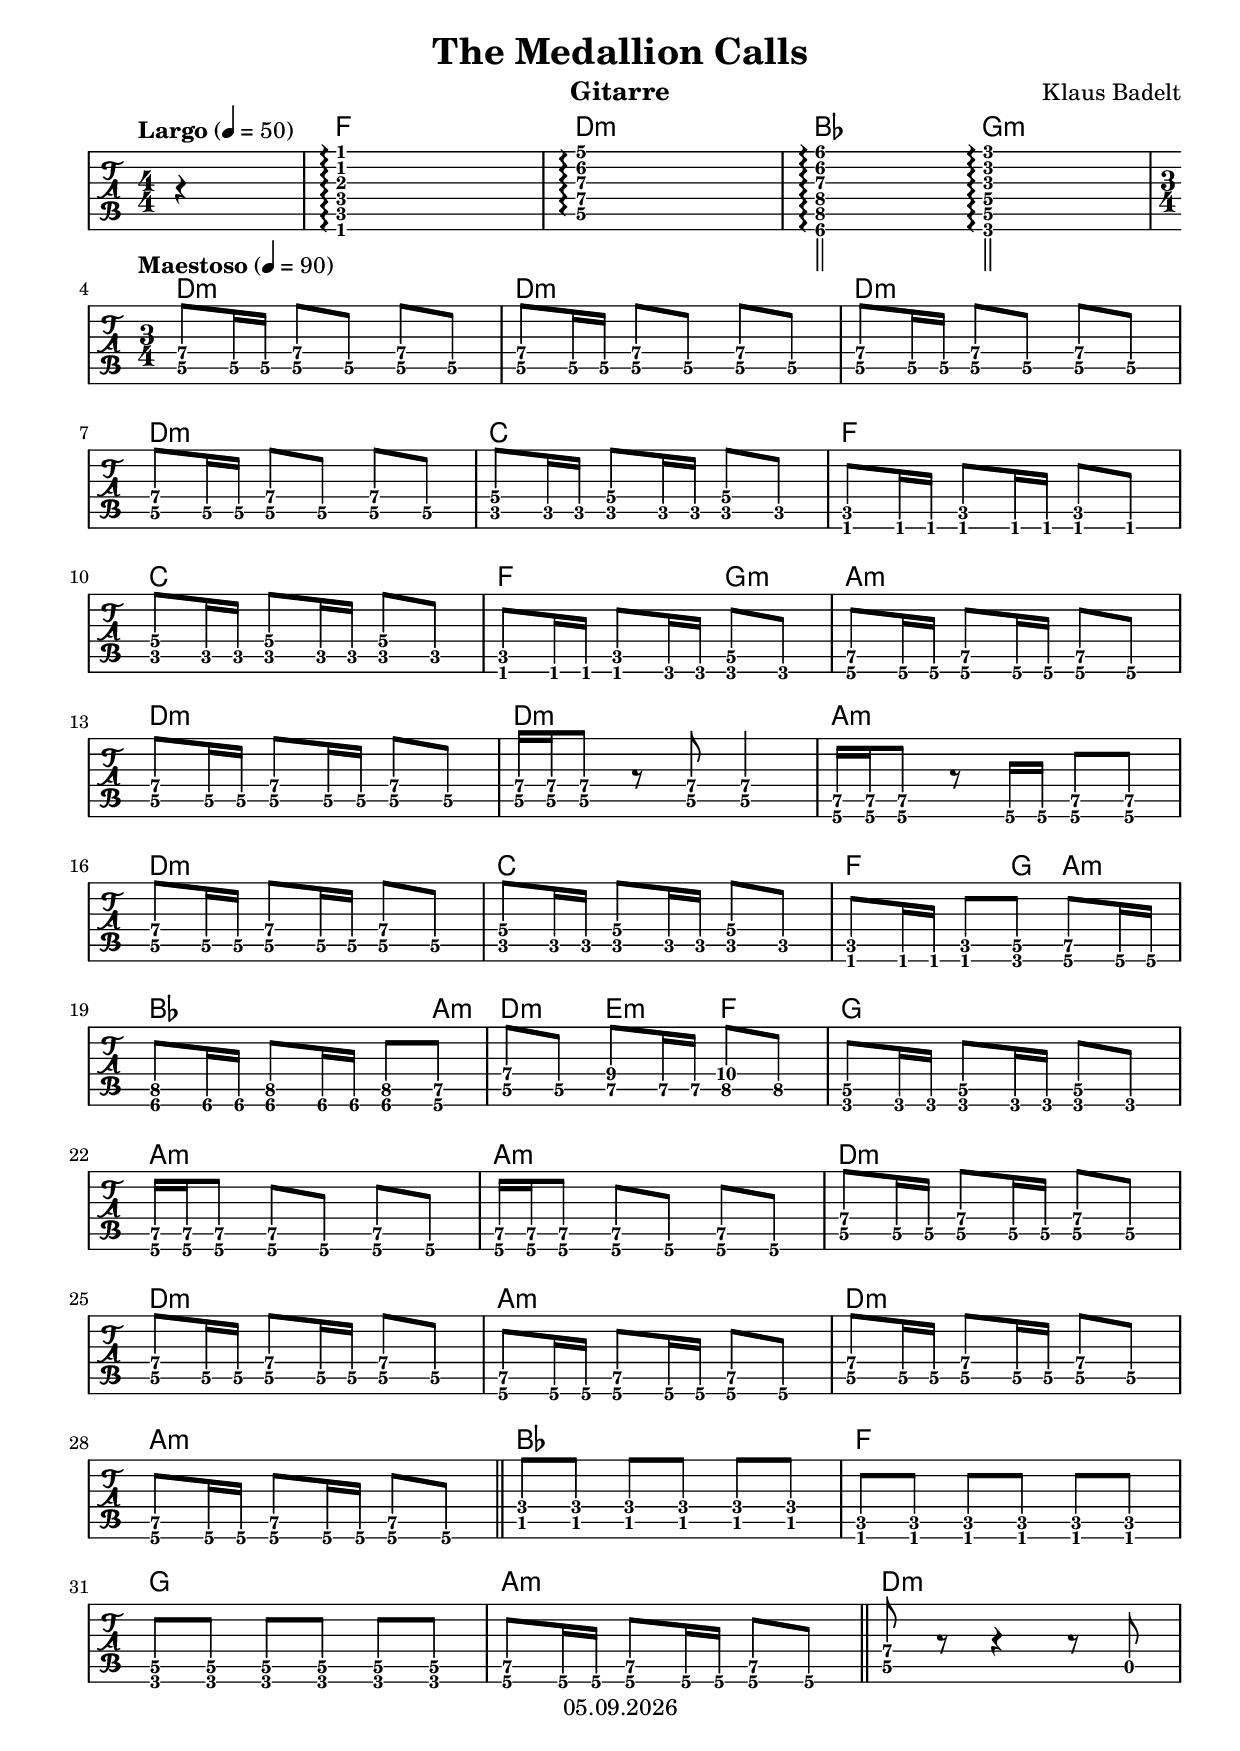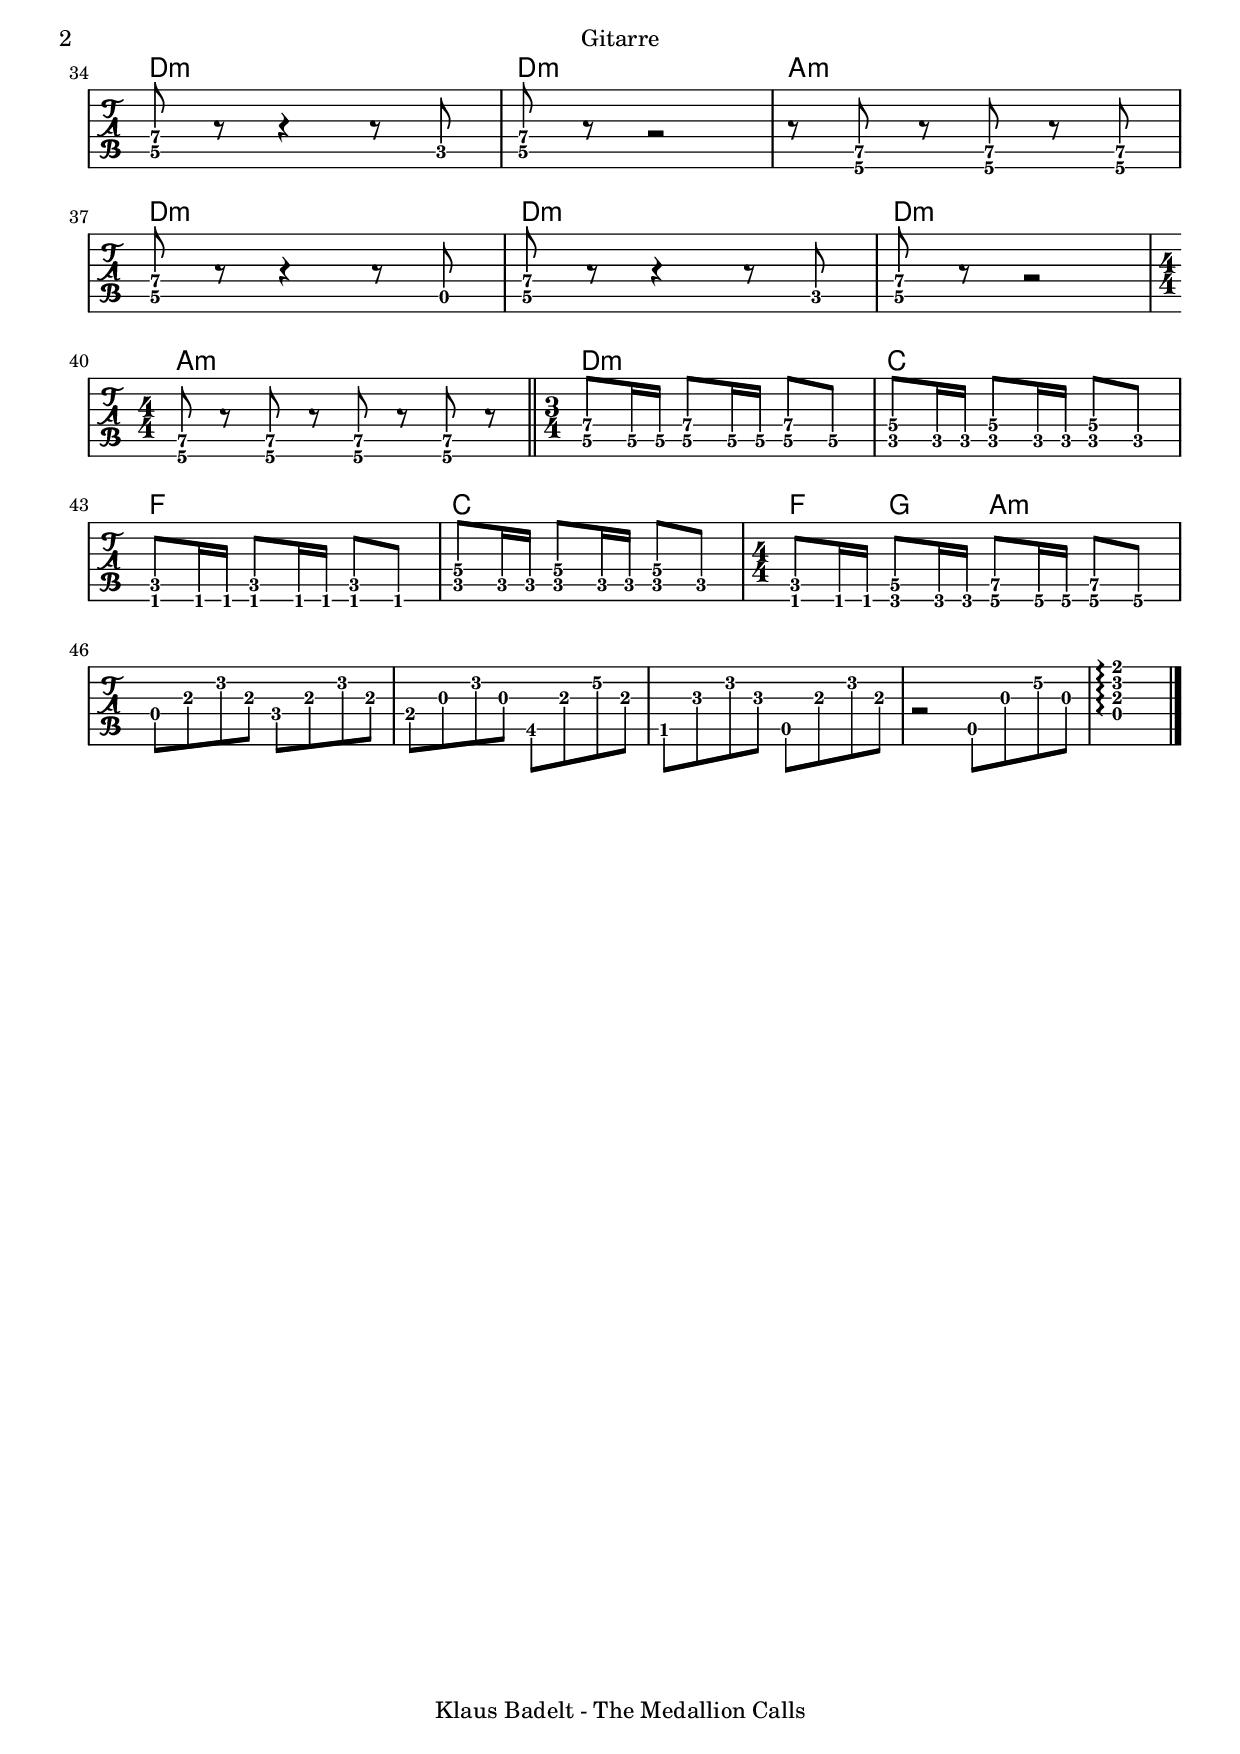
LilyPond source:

\version "2.18.2"

\include "../globals.ily"
\version "2.18.2"

\include "../globals.ily"

guitarChords = {
  \chords {
   \time 4/4
    s4 | f1 | d1:m | bes2 g:m |
    \time 3/4
    d2.:m | d:m | d:m | d:m |
    c | f | c | f2 g4:m | a2.:m | d:m |
    d:m | a:m | d:m | c | f4. g8 a4:m |
    bes2~ s8 a8:m | d4:m e:m f |
    g2. | a:m | a:m | d:m | d:m | a:m | d:m | a:m |
    bes | f | g | a:m | d:m | d:m | d:m | a:m | d:m | d:m | d:m | 
    \time 4/4 
    a1:m |
    \time 3/4
    d2.:m | c | f | c
    \time 4/4
    f4 g a2:m |
  }
}

guitar = {
  \globalSettings
  \clef tab
  {
    r4 |
    <f,\6 c\5 f\4 a\3 c'\2 f'\1>1 \arpeggio  |
    <d\5 a\4 d'\3 f'\2 a'\1>1 \arpeggio |
    <ais,\6 f\5 ais\4 d'\3 f'\2 ais'\1>2 \arpeggio 
    <g,\6 d\5 g\4 ais\3 d'\2 g'\1> \arpeggio |
    \break
  
    \time 3/4
    \tempo Maestoso 4=90
    <d a\4>8 d16\5 d\5 <d a\4>8[ d\5] <d a\4>8[ d8\5] |    
    <d a\4>8 d16\5 d\5 <d a\4>8[ d\5] <d a\4>8[ d8\5] |
    <d a\4>8 d16\5 d\5 <d a\4>8[ d\5] <d a\4>8[ d8\5] |
    \break
    <d a\4>8 d16\5 d\5 <d a\4>8[ d\5] <d a\4>8[ d8\5] |
    <c g\4>8 c16 c <c g\4>8 c16 c <c g\4>8 c |
    <f, c>8 f,16 f, <f, c>8 f,16 f, <f, c>8 f, |
    \break
    <c g\4>8 c16 c <c g\4>8 c16 c <c g\4>8 c |
    <f, c>8 f,16 f, <f, c>8 g,16 g, <g, d\5>8 g, |
    <a, e\5>8 a,16\6 a,\6 <a, e\5>8 a,16\6 a,\6 <a, e\5>8 a,\6 |
    \break
    <d a\4>8 d16\5 d\5 <d a\4>8 d16\5 d\5 <d a\4>8 d\5 |
    <d a\4>16 <d a\4> <d a\4>8 r <d a\4> <d a\4>4 |
    <a, e\5>16 <a, e\5> <a, e\5>8 r a,16\6 a,\6 <a, e\5>8 <a, e\5> |
    \break
    <d a\4>8 d16\5 d\5 <d a\4>8 d16\5 d\5 <d a\4>8 d\5 |
    <c g\4>8 c16 c <c g\4>8 c16 c <c g\4>8 c |
    <f, c>8 f,16 f, <f, c>8[ <g, d\5>] <a, e\5>[ a,16\6 a,\6] |
    \break
    <bes, f\5>8 bes,16\6 bes,\6 <bes, f\5>8 bes,16\6 bes,\6 <bes, f\5>8 <a, e\5> |
    <d a\4>8 d8\5 <e b\4>8 e16\5 e\5 <f\5 c'\4>8 f\5 |
    <g, d\5>8 g,16\6 g, <g, d\5>8 g,16\6 g, <g, d\5>8 g,\6 |
    \break  
    <a, e\5>16 <a, e\5> <a, e\5>8 <a, e\5> a,\6 <a, e\5>[ a,\6] |
    <a, e\5>16 <a, e\5> <a, e\5>8 <a, e\5> a,\6 <a, e\5>[ a,\6] |
    <d a\4>8 d16\5 d\5 <d a\4>8 d16\5 d\5 <d a\4>8 d\5 |
    \break
    <d a\4>8 d16\5 d\5 <d a\4>8 d16\5 d\5 <d a\4>8 d\5 |
    <a, e\5>8 a,16\6 a,\6 <a, e\5>8 a,16\6 a,\6 <a, e\5>8 a,\6 | 
    <d a\4>8 d16\5 d\5 <d a\4>8 d16\5 d\5 <d a\4>8 d\5 |
    \break
    <a, e\5>8 a,16\6 a,\6 <a, e\5>8 a,16\6 a,\6 <a, e\5>8 a,\6 | \bar "||"
    <bes, f>8 <bes, f> <bes, f>[ <bes, f>] <bes, f> <bes, f> |
    <f, c>8 <f, c> <f, c>[ <f, c>] <f, c> <f, c> |    
    \break
    <g, d\5>8 <g, d\5> <g, d\5>[ <g, d\5>] <g, d\5> <g, d\5> |
    <a, e\5>8 a,16\6 a,\6 <a, e\5>8 a,16\6 a,\6 <a, e\5>8 a,\6 | \bar "||"
    <d a\4>8 r r4 r8 a,8\5 |
    \break  
    <d a\4>8 r r4 r8 c8\5 |
    <d a\4>8 r8 r2 |
    r8 <a, e\5> r8 <a, e\5> r8 <a, e\5> |
    \break 
    <d a\4>8 r r4 r8 a,8\5 |
    <d a\4>8 r r4 r8 c8\5 |
    <d a\4>8 r8 r2 |
    \break     
    \time 4/4 <a, e\5>8 r <a, e\5>8 r <a, e\5>8 r <a, e\5>8 r | \bar "||"
    \time 3/4 <d a\4>8 d16\5 d\5 <d a\4>8 d16\5 d\5 <d a\4>8 d\5 |
    <c g\4>8 c16 c <c g\4>8 c16 c <c g\4>8 c |
    \break
    <f, c>8 f,16 f, <f, c>8 f,16 f, <f, c>8 f, |
    <c g\4>8 c16 c <c g\4>8 c16 c <c g\4>8 c |
    \time 4/4 <f, c>8 f,16 f, <g, d\5>8 g,16 g, <a, e\5>8 a,16\6 a,\6 <a, e\5>8 a,\6 |
    \break     
    d8 a d' a f a d' a |
    e8 g d' g cis a e'\2 a |
    ais,8 ais d' ais a, a d' a |
    r2 a,8 g e'\2 g |    
    <d a d' fis'>1 \arpeggio |    
    \bar "|."
  }
}


\header {
  instrument = "Gitarre"
}

\score {
  <<
  \new ChordNames { \guitarChords }
  \new TabStaff { \tabFullNotation \guitar }
  >>
  \layout {
    indent = 0.5\cm
    short-indent = 0.5\cm
  }
}

  